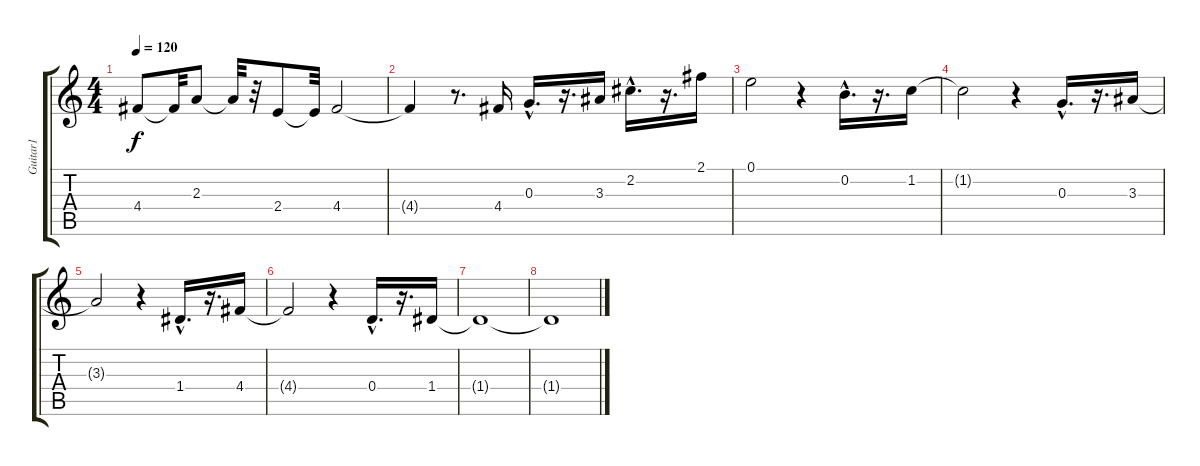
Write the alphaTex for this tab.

\track ("Guitar1" "Guitar1") {instrument overdrivenguitar}
\staff {score tabs}
\tuning (E4 B3 G3 D3 A2 E2) {hide}
\ts (4 4)
\tempo 120
\clef g2
\ks c
4.4.8{dy f} 4.4{t}.32 2.3.8 2.3{t}.32 r.32 2.4.8 2.4{t}.32 4.4.2 |
4.4{t}.4 r.8{d} 4.4.16 0.3{hac}.16{d} r.16{d} 3.3.16 2.2{hac}.16{d} r.16{d} 2.1.16 |
0.1.2 r.4 0.2{hac}.16{d} r.16{d} 1.2.16 |
1.2{t}.2 r.4 0.3{hac}.16{d} r.16{d} 3.3.16 |
3.3{t}.2 r.4 1.4{hac}.16{d} r.16{d} 4.4.16 |
4.4{t}.2 r.4 0.4{hac}.16{d} r.16{d} 1.4.16 |
1.4{t}.1 |
1.4{t}.1
